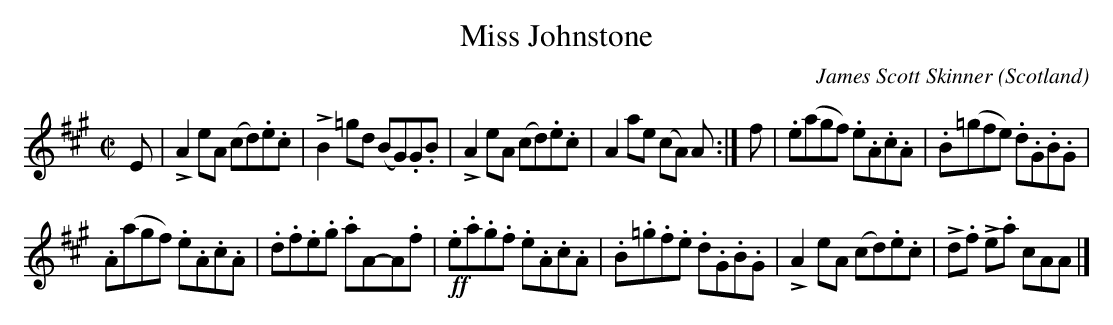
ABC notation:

X:1
T:Miss Johnstone
C:James Scott Skinner
O:Scotland
M:C|
L:1/8
K:A
E | LA2 eA (cd).e.c | LB2 =gd (BG).G.B | LA2 eA (cd).e.c | A2 ae (cA) A :| f | .e(agf) .e.A.c.A | .B(=gfe) .d.G.B.G |
.A(agf) .e.A.c.A | .d.f.e.g .aA-A.f | !ff!.e.a.g.f .e.A.c.A | .B.=g.f.e .d.G.B.G | LA2 eA (cd).e.c | Ld.f Le.a cAA |]
